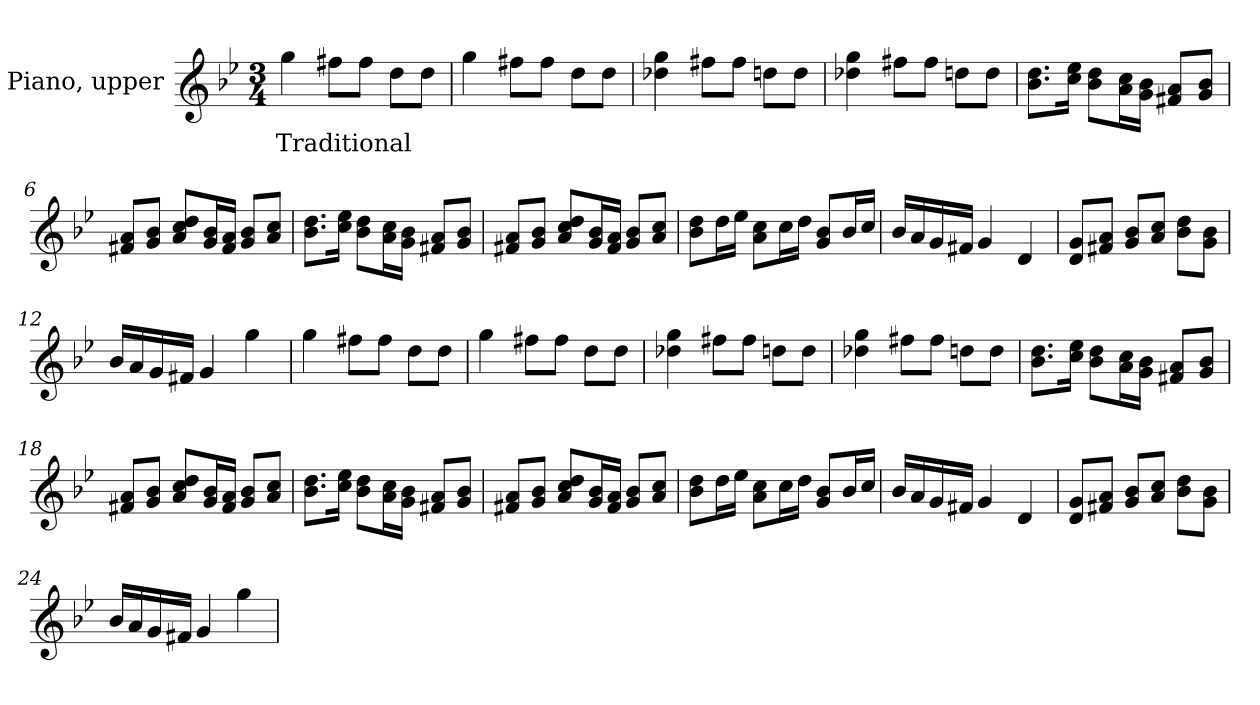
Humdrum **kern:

**kern	**text
*part1	*part1
*staff1	*staff1
*I"Piano, upper	*
*I'Pno.	*
*clefG2	*
*k[b-e-]	*
*M3/4	*
*MM100	*
=1	=1
!	!LO:LY:b
4gg\	Traditional
8ff#X\L	.
8ff#\J	.
8dd\L	.
8dd\J	.
=2	=2
4gg\	.
8ff#X\L	.
8ff#\J	.
8dd\L	.
8dd\J	.
=3	=3
4dd-X\ 4gg\	.
8ff#X\L	.
8ff#\J	.
8ddn\L	.
8dd\J	.
=4	=4
4dd-X\ 4gg\	.
8ff#X\L	.
8ff#\J	.
8ddn\L	.
8dd\J	.
=5	=5
8.b-\ 8.dd\L	.
16cc\ 16ee-\Jk	.
8b-\ 8dd\L	.
16a\ 16cc\L	.
16g\ 16b-\JJ	.
8f#X/ 8a/L	.
8g/ 8b-/J	.
!!LO:LB:g=z
=6	=6
8f#X/ 8a/L	.
8g/ 8b-/J	.
8a/ 8cc/ 8dd/L	.
16g/ 16b-/L	.
16f#/ 16a/JJ	.
8g/ 8b-/L	.
8a/ 8cc/J	.
=7	=7
8.b-\ 8.dd\L	.
16cc\ 16ee-\Jk	.
8b-\ 8dd\L	.
16a\ 16cc\L	.
16g\ 16b-\JJ	.
8f#X/ 8a/L	.
8g/ 8b-/J	.
=8	=8
8f#X/ 8a/L	.
8g/ 8b-/J	.
8a/ 8cc/ 8dd/L	.
16g/ 16b-/L	.
16f#/ 16a/JJ	.
8g/ 8b-/L	.
8a/ 8cc/J	.
=9	=9
8b-\ 8dd\L	.
16dd\L	.
16ee-\JJ	.
8a\ 8cc\L	.
16cc\L	.
16dd\JJ	.
8g/ 8b-/L	.
16b-/L	.
16cc/JJ	.
=10	=10
16b-/LL	.
16a/	.
16g/	.
16f#X/JJ	.
4g/	.
4d/	.
!!LO:LB:g=z
=11	=11
8d/ 8g/L	.
8f#X/ 8a/J	.
8g/ 8b-/L	.
8a/ 8cc/J	.
8b-\ 8dd\L	.
8g\ 8b-\J	.
=12	=12
16b-/LL	.
16a/	.
16g/	.
16f#X/JJ	.
4g/	.
4gg\	.
=13	=13
4gg\	.
8ff#X\L	.
8ff#\J	.
8dd\L	.
8dd\J	.
=14	=14
4gg\	.
8ff#X\L	.
8ff#\J	.
8dd\L	.
8dd\J	.
=15	=15
4dd-X\ 4gg\	.
8ff#X\L	.
8ff#\J	.
8ddn\L	.
8dd\J	.
=16	=16
4dd-X\ 4gg\	.
8ff#X\L	.
8ff#\J	.
8ddn\L	.
8dd\J	.
!!LO:LB:g=z
=17	=17
8.b-\ 8.dd\L	.
16cc\ 16ee-\Jk	.
8b-\ 8dd\L	.
16a\ 16cc\L	.
16g\ 16b-\JJ	.
8f#X/ 8a/L	.
8g/ 8b-/J	.
=18	=18
8f#X/ 8a/L	.
8g/ 8b-/J	.
8a/ 8cc/ 8dd/L	.
16g/ 16b-/L	.
16f#/ 16a/JJ	.
8g/ 8b-/L	.
8a/ 8cc/J	.
=19	=19
8.b-\ 8.dd\L	.
16cc\ 16ee-\Jk	.
8b-\ 8dd\L	.
16a\ 16cc\L	.
16g\ 16b-\JJ	.
8f#X/ 8a/L	.
8g/ 8b-/J	.
=20	=20
8f#X/ 8a/L	.
8g/ 8b-/J	.
8a/ 8cc/ 8dd/L	.
16g/ 16b-/L	.
16f#/ 16a/JJ	.
8g/ 8b-/L	.
8a/ 8cc/J	.
=21	=21
8b-\ 8dd\L	.
16dd\L	.
16ee-\JJ	.
8a\ 8cc\L	.
16cc\L	.
16dd\JJ	.
8g/ 8b-/L	.
16b-/L	.
16cc/JJ	.
!!LO:LB:g=z
=22	=22
16b-/LL	.
16a/	.
16g/	.
16f#X/JJ	.
4g/	.
4d/	.
=23	=23
8d/ 8g/L	.
8f#X/ 8a/J	.
8g/ 8b-/L	.
8a/ 8cc/J	.
8b-\ 8dd\L	.
8g\ 8b-\J	.
=24	=24
16b-/LL	.
16a/	.
16g/	.
16f#X/JJ	.
4g/	.
4gg\	.
=	=
*-	*-
